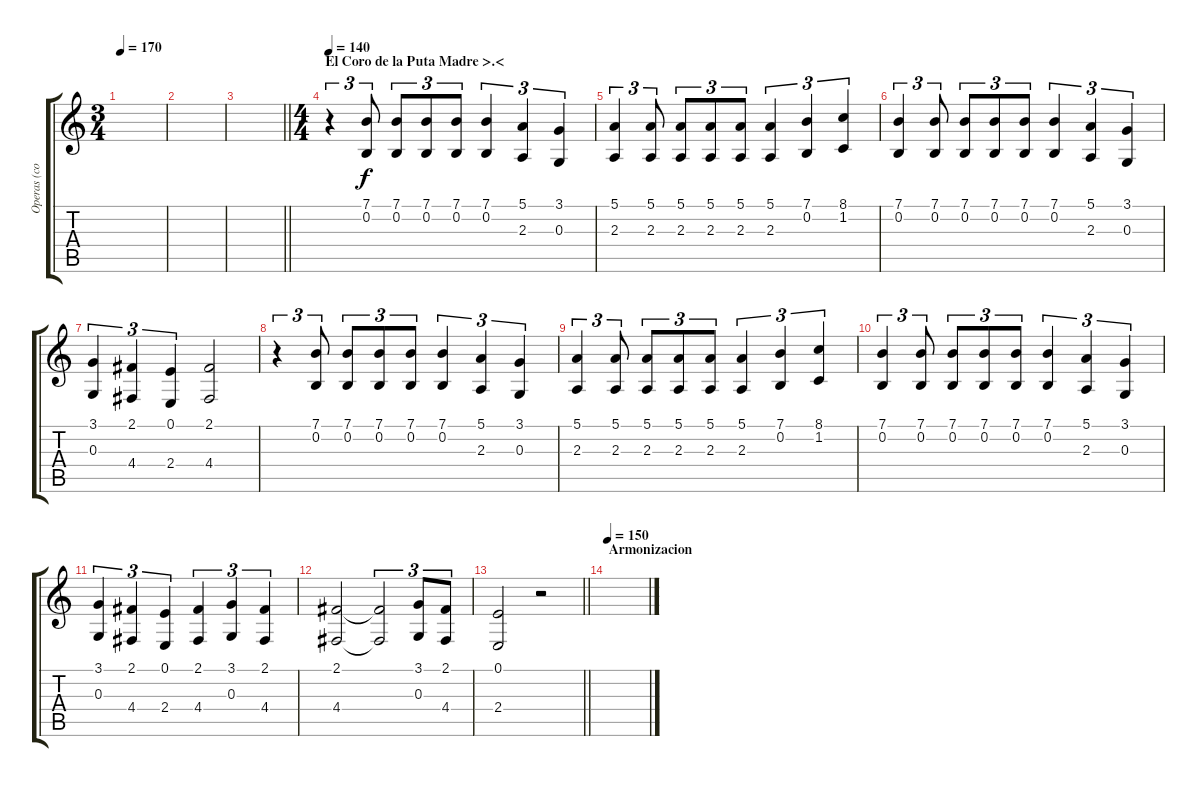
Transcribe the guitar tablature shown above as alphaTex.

\track ("Operas (coros)" "Operas (co") {instrument choiraahs}
\staff {score tabs}
\tuning (E4 B3 G3 D3 A2 E2) {hide}
\ts (3 4)
\tempo 170
\clef g2
\ks c
|
|
\barLineRight lightlight
|
\ts (4 4)
\section ("" "El Coro de la Puta Madre >.<")
\tempo 140
r.4{tu (3 2) volume 16 instrument synthbrass1} (7.1 0.2).8{tu (3 2)} (7.1 0.2).8{tu (3 2)} (7.1 0.2).8{tu (3 2)} (7.1 0.2).8{tu (3 2)} (7.1 0.2).4{tu (3 2)} (5.1 2.3).4{tu (3 2)} (3.1 0.3).4{tu (3 2)} |
(5.1 2.3).4{tu (3 2)} (5.1 2.3).8{tu (3 2)} (5.1 2.3).8{tu (3 2)} (5.1 2.3).8{tu (3 2)} (5.1 2.3).8{tu (3 2)} (5.1 2.3).4{tu (3 2)} (7.1 0.2).4{tu (3 2)} (8.1 1.2).4{tu (3 2)} |
(7.1 0.2).4{tu (3 2)} (7.1 0.2).8{tu (3 2)} (7.1 0.2).8{tu (3 2)} (7.1 0.2).8{tu (3 2)} (7.1 0.2).8{tu (3 2)} (7.1 0.2).4{tu (3 2)} (5.1 2.3).4{tu (3 2)} (3.1 0.3).4{tu (3 2)} |
(3.1 0.3).4{tu (3 2)} (2.1 4.4).4{tu (3 2)} (0.1 2.4).4{tu (3 2)} (2.1 4.4).2 |
r.4{tu (3 2)} (7.1 0.2).8{tu (3 2)} (7.1 0.2).8{tu (3 2)} (7.1 0.2).8{tu (3 2)} (7.1 0.2).8{tu (3 2)} (7.1 0.2).4{tu (3 2)} (5.1 2.3).4{tu (3 2)} (3.1 0.3).4{tu (3 2)} |
(5.1 2.3).4{tu (3 2)} (5.1 2.3).8{tu (3 2)} (5.1 2.3).8{tu (3 2)} (5.1 2.3).8{tu (3 2)} (5.1 2.3).8{tu (3 2)} (5.1 2.3).4{tu (3 2)} (7.1 0.2).4{tu (3 2)} (8.1 1.2).4{tu (3 2)} |
(7.1 0.2).4{tu (3 2)} (7.1 0.2).8{tu (3 2)} (7.1 0.2).8{tu (3 2)} (7.1 0.2).8{tu (3 2)} (7.1 0.2).8{tu (3 2)} (7.1 0.2).4{tu (3 2)} (5.1 2.3).4{tu (3 2)} (3.1 0.3).4{tu (3 2)} |
(3.1 0.3).4{tu (3 2)} (2.1 4.4).4{tu (3 2)} (0.1 2.4).4{tu (3 2)} (2.1 4.4).4{tu (3 2)} (3.1 0.3).4{tu (3 2)} (2.1 4.4).4{tu (3 2)} |
(2.1 4.4).2 (2.1{t} 4.4{t}).2{tu (3 2)} (3.1 0.3).8{tu (3 2)} (2.1 4.4).8{tu (3 2)} |
\barLineRight lightlight
(0.1 2.4).2 r.2 |
\section ("" "Armonizacion")
\tempo 150
